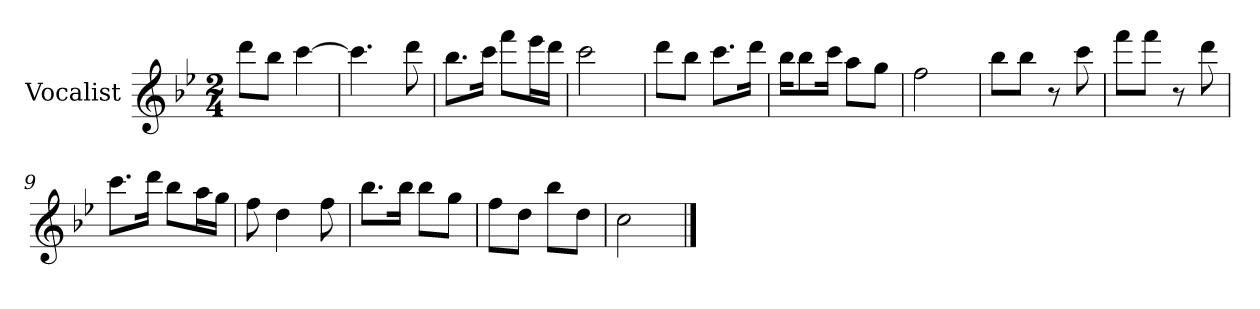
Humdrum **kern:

**kern
*part1
*staff1
*I"Vocalist
*k[b-e-]
*B-:
*M2/4
=
8dddL
8bb-J
[4ccc
=1
4.ccc]
8ddd
=2
8.bb-L
16cccJk
8fffL
16eee-L
16dddJJ
=3
2ccc
=4
8dddL
8bb-J
8.cccL
16dddJk
=5
16bb-KL
8bb-
16cccJk
8aaL
8ggJ
=6
2ff
=7
8bb-L
8bb-J
8r
8ccc
=8
8fffL
8fffJ
8r
8ddd
=9
8.cccL
16dddJk
8bb-L
16aaL
16ggJJ
=10
8ff
4dd
8ff
=11
8.bb-L
16bb-Jk
8bb-L
8ggJ
=12
8ffL
8ddJ
8bb-L
8ddJ
=13
2cc
==
*-
